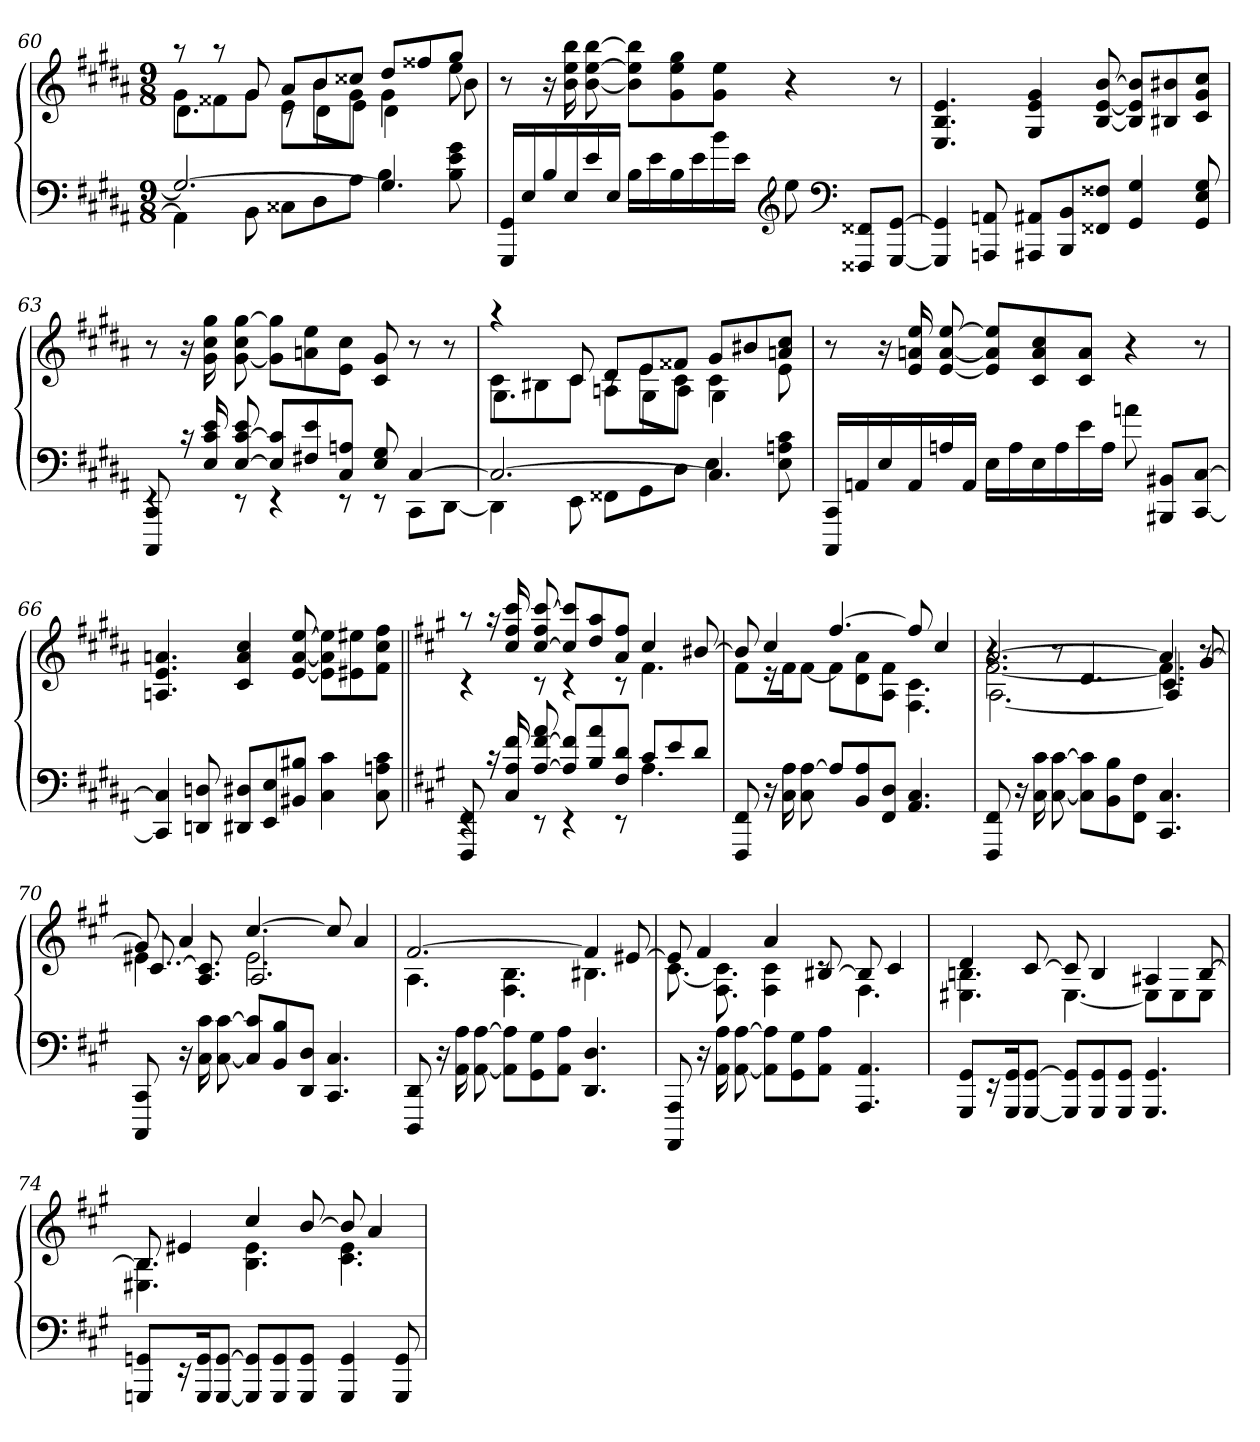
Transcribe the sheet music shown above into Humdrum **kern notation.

**kern	**kern
*part1	*part1
*staff2	*staff1
*clefF4	*clefG2
*k[f#c#g#d#a#]	*k[f#c#g#d#a#]
*M9/8	*M9/8
=60	=60
*^	*^
*	*	*	*^
2.G#_	4AA#]	8raa	8g#L	4.d#\
.	.	8raa	8f##X	.
.	8BB	8g#	8g#J	.
.	8C##XL	8a#L	8rc	8e\L
.	8D#	8b	8bL	8d#\
.	8A#J	8cc##XJ	8g#J	8e\J
4.G#]	4B	8dd#L	4g#	4d#\
.	.	8ff##X	.	.
.	8B 8e 8g#	8gg#J	8ee	8b\
*v	*v	*	*	*
*	*v	*v	*v
=61	=61
16GGG# 16GG#LL	8r
16E	.
16B	16r
16E	16b 16ee 16bb
16e	[8b [8ee [8bb
16EJJ	.
16BLL	8b] 8ee] 8bb]L
16e	.
16B	8g# 8ee 8gg#
16e	.
16b	8g# 8eeJ
16eJJ	.
*clefG2	*
8ee	4r
*clefF4	*
8FFF##X 8FF##XL	.
[8GGG# [8GG#J	8r
=62	=62
4GGG#] 4GG#]	4.E 4.B 4.e
8AAAn 8AAn	.
8AAA#X 8AA#XL	4G# 4e 4g#
8BBB 8BB	.
8FF##X 8F##XJ	[8B [8e [8b
4GG# 4G#	8B] 8e] 8b]L
.	8B#X 8b#X
8GG# 8E 8G#	8c# 8g# 8cc#J
=63	=63
*^	*
8CCC# 8CC#	4rEE	8r
16rc	.	16r
16E 16c# 16e	.	16g# 16cc# 16gg#
[8E [8c# 8e	8rEE	[8g# 8cc# [8gg#
8E] 8c#]L	4rEE	8g#] 8gg#]L
8F#X 8e	.	8an 8ee
8C# 8AnJ	8rEE	8e 8cc#J
8E 8G#	8rEE	8c# 8g#
[4C#	8CC#L	8r
.	[8DD#J	8r
=64	=64	=64
*	*	*^
*	*	*	*^
2.C#_	4DD#]	4raa	8c#L	4.G#\
.	.	.	8B#X	.
.	8EE	8c#	8c#J	.
.	8FF##XL	8d#L	8rc	8An\L
.	8GG#	8e	8eL	8G#\
.	8D#J	8f##XJ	8c#J	8A\J
4.C#]	4E	8g#L	4c#	4G#\
.	.	8b#X	.	.
.	8E 8An 8c#	8an 8cc#J	8e	8r
*v	*v	*	*	*
*	*v	*v	*v
=65	=65
16CCC# 16CC#LL	8r
16AAn	.
16E	16r
16AA	16e 16an 16ee
16An	[8e [8a [8ee
16AAJJ	.
16ELL	8e] 8a] 8ee]L
16A	.
16E	8c# 8a 8cc#
16A	.
16e	8c# 8aJ
16AJJ	.
8an	4r
8BBB#X 8BB#XL	.
[8CC# [8C#J	8r
=66	=66
4CC#] 4C#]	4.An 4.e 4.an
8DDn 8Dn	.
8DD#X 8D#XL	4c# 4a 4cc#
8EE 8E	.
8BB#X 8B#XJ	[8e [8a [8ee
4C# 4c#	8e] 8a] 8ee]L
.	8e#X 8ee#X
8C# 8An 8c#	8f# 8cc# 8ff#J
=67||	=67||
*k[f#c#g#]	*k[f#c#g#]
*^	*^
8FFF# 8FF#	4rEE	8raa	4rc
16rc	.	16raa	.
16C# 16A 16f#	.	16cc# 16ff# 16ccc#	.
[8A [8f# 8a	8rEE	[8cc# 8ff# [8ccc#	8rc
8A] 8f#]L	4rEE	8cc#] 8ccc#]L	4rc
8B 8a	.	8dd 8aa	.
8F# 8dJ	8rEE	8a 8ff#J	8rc
8c#L	4.A	4cc#	4.f#
8e	.	.	.
8dJ	.	[8b#X	.
*v	*v	*	*
=68	=68	=68
8FFF# 8FF#	8b#]	8f#L
16r	4cc#	16r
16C# 16A	.	16f#K
8C# [8A	.	[8f#J
8AL]	[4.ff#	8f#L]
8BB 8A	.	8d 8a
8FF# 8DJ	.	8A 8f#J
4.AA 4.C#	8ff#]	4.F# 4.c#
.	4cc#	.
=69	=69	=69
*	*^	*^
8FFF# 8FF#	[2.a	[2.f#	4r	[2.A\
16r	.	.	.	.
16C# 16c#	.	.	.	.
[8C# [8c#	.	.	8r	.
8C#] 8c#]L	.	.	4.d/	.
8BB 8B	.	.	.	.
8FF# 8F#J	.	.	.	.
4.CC# 4.C#	4a]	4.f#]	4.c#/	4A/]
.	[8g#	.	.	8r
*	*	*	*v	*v
=70	=70	=70	=70
8CCC# 8CC#	8g#]	4.e#X	[8.c#/
16r	4a	.	.
16C# 16c#	.	.	8.A/ 8.c#]/
[8C# [8c#	.	.	.
8C#] 8c#]L	[4.cc#	2.e#	2.A/
8BB 8B	.	.	.
8DD 8DJ	.	.	.
4.CC# 4.C#	8cc#]	.	.
.	4a	.	.
*	*	*v	*v
=71	=71	=71
8DDD 8DD	[2.f#	4.A
16r	.	.
16AA 16A	.	.
[8AA [8A	.	.
8AA] 8A]L	.	4.F# 4.B
8GG# 8G#	.	.
8AA 8AJ	.	.
4.DD 4.D	4f#]	4.B#X
.	[8e#X	.
=72	=72	=72
8AAAA 8AAA	8e#]	[8.c#
16r	4f#	.
16AA 16A	.	8.F# 8.c#]
[8AA [8A	.	.
8AA] 8A]L	4a	4F# 4c#
8GG# 8G#	.	.
8AA 8AJ	[8B#X	8rc
4.AAA 4.AA	8B#]	4.F#
.	4c#	.
=73	=73	=73
8GGG# 8GG#L	4d	4.E#X 4.Bn
16r	.	.
16GGG# 16GG#K	.	.
[8GGG# [8GG#J	[8c#	.
8GGG#] 8GG#]L	8c#]	[4.E#
8GGG# 8GG#	4B	.
8GGG# 8GG#J	.	.
4.GGG# 4.GG#	4A#X	8E#L]
.	.	8E#
.	[8B	8E#J
=74	=74	=74
8GGGn 8GGnL	8B]	4.E#X 4.B
16r	4e#X	.
16GGG 16GGK	.	.
[8GGG [8GGJ	.	.
8GGG] 8GG]L	4cc#	4.B 4.e#
8GGG 8GG	.	.
8GGG 8GGJ	[8b	.
4GGG 4GG	8b]	4.c# 4.e#
.	4a	.
8GGG 8GG	.	.
*	*v	*v
=	=
*-	*-
